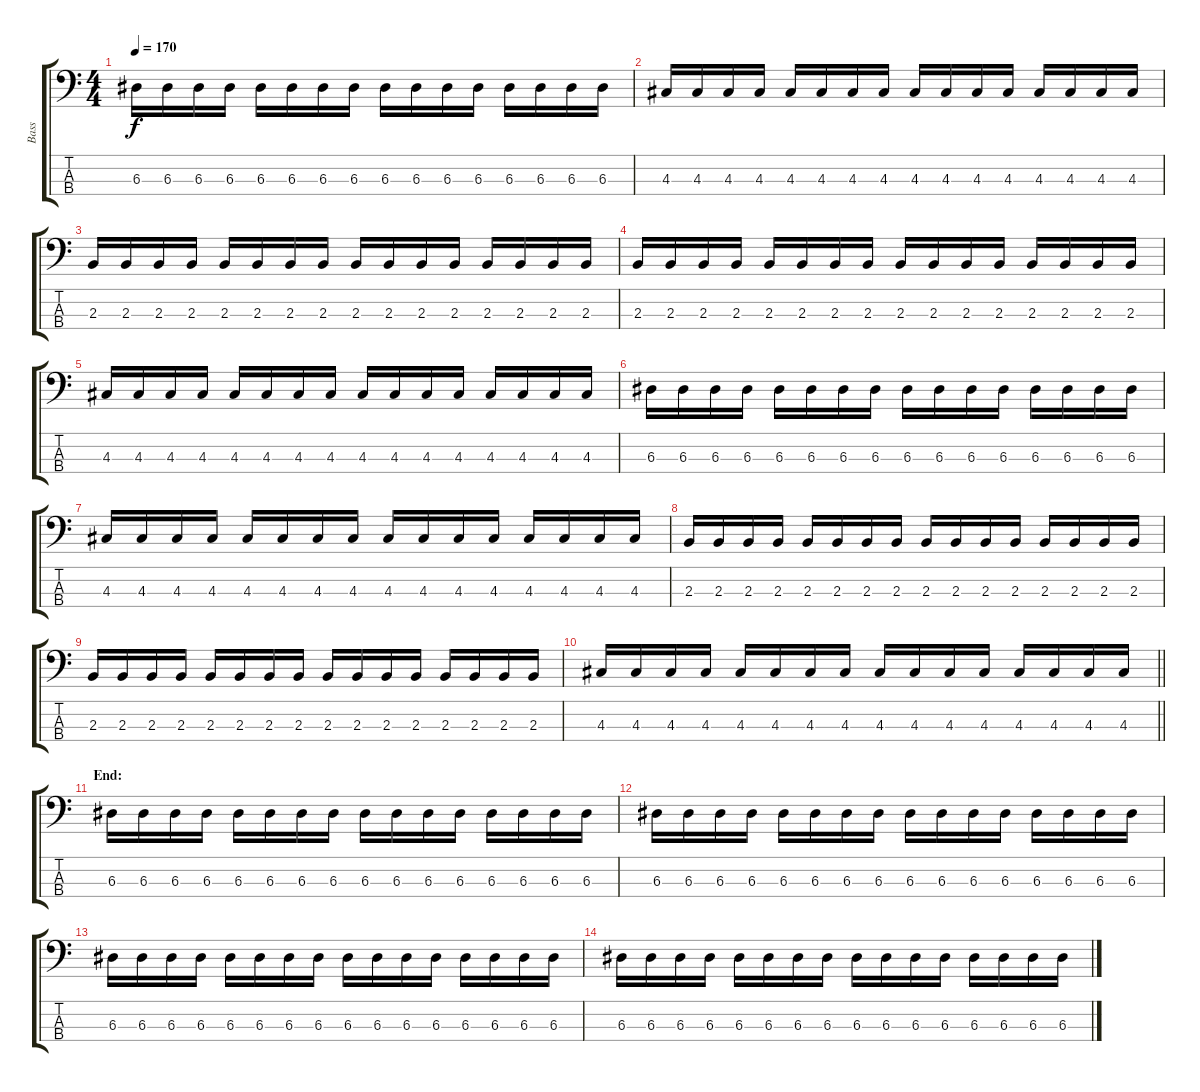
\track ("Bass" "Bass") {instrument electricbasspick}
\staff {score tabs}
\tuning (G2 D2 A1 E1) {hide}
\ts (4 4)
\tempo 170
\clef f4
\ks c
6.3.16{dy f} 6.3.16 6.3.16 6.3.16 6.3.16 6.3.16 6.3.16 6.3.16 6.3.16 6.3.16 6.3.16 6.3.16 6.3.16 6.3.16 6.3.16 6.3.16 |
4.3.16 4.3.16 4.3.16 4.3.16 4.3.16 4.3.16 4.3.16 4.3.16 4.3.16 4.3.16 4.3.16 4.3.16 4.3.16 4.3.16 4.3.16 4.3.16 |
2.3.16 2.3.16 2.3.16 2.3.16 2.3.16 2.3.16 2.3.16 2.3.16 2.3.16 2.3.16 2.3.16 2.3.16 2.3.16 2.3.16 2.3.16 2.3.16 |
2.3.16 2.3.16 2.3.16 2.3.16 2.3.16 2.3.16 2.3.16 2.3.16 2.3.16 2.3.16 2.3.16 2.3.16 2.3.16 2.3.16 2.3.16 2.3.16 |
4.3.16 4.3.16 4.3.16 4.3.16 4.3.16 4.3.16 4.3.16 4.3.16 4.3.16 4.3.16 4.3.16 4.3.16 4.3.16 4.3.16 4.3.16 4.3.16 |
6.3.16 6.3.16 6.3.16 6.3.16 6.3.16 6.3.16 6.3.16 6.3.16 6.3.16 6.3.16 6.3.16 6.3.16 6.3.16 6.3.16 6.3.16 6.3.16 |
4.3.16 4.3.16 4.3.16 4.3.16 4.3.16 4.3.16 4.3.16 4.3.16 4.3.16 4.3.16 4.3.16 4.3.16 4.3.16 4.3.16 4.3.16 4.3.16 |
2.3.16 2.3.16 2.3.16 2.3.16 2.3.16 2.3.16 2.3.16 2.3.16 2.3.16 2.3.16 2.3.16 2.3.16 2.3.16 2.3.16 2.3.16 2.3.16 |
2.3.16 2.3.16 2.3.16 2.3.16 2.3.16 2.3.16 2.3.16 2.3.16 2.3.16 2.3.16 2.3.16 2.3.16 2.3.16 2.3.16 2.3.16 2.3.16 |
\barLineRight lightlight
4.3.16 4.3.16 4.3.16 4.3.16 4.3.16 4.3.16 4.3.16 4.3.16 4.3.16 4.3.16 4.3.16 4.3.16 4.3.16 4.3.16 4.3.16 4.3.16 |
\section ("" "End:")
6.3.16 6.3.16 6.3.16 6.3.16 6.3.16 6.3.16 6.3.16 6.3.16 6.3.16 6.3.16 6.3.16 6.3.16 6.3.16 6.3.16 6.3.16 6.3.16 |
6.3.16 6.3.16 6.3.16 6.3.16 6.3.16 6.3.16 6.3.16 6.3.16 6.3.16 6.3.16 6.3.16 6.3.16 6.3.16 6.3.16 6.3.16 6.3.16 |
6.3.16 6.3.16 6.3.16 6.3.16 6.3.16 6.3.16 6.3.16 6.3.16 6.3.16 6.3.16 6.3.16 6.3.16 6.3.16 6.3.16 6.3.16 6.3.16 |
6.3.16 6.3.16 6.3.16 6.3.16 6.3.16 6.3.16 6.3.16 6.3.16 6.3.16 6.3.16 6.3.16 6.3.16 6.3.16 6.3.16 6.3.16 6.3.16
